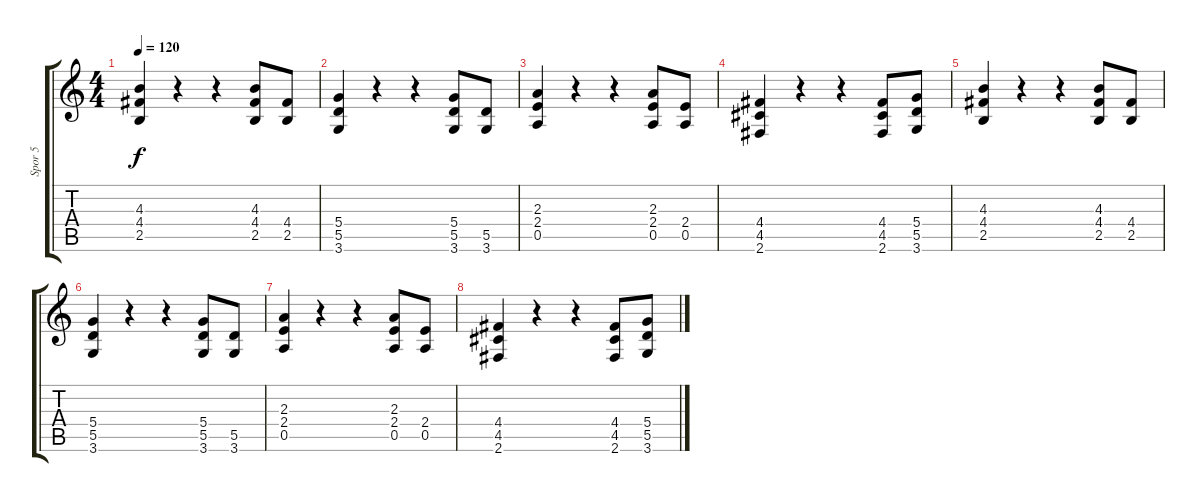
\track ("Spor 5" "Spor 5") {instrument overdrivenguitar}
\staff {score tabs}
\tuning (E4 B3 G3 D3 A2 E2) {hide}
\ts (4 4)
\tempo 120
\clef g2
\ks c
(4.3 4.4 2.5).4{dy f} r.4 r.4 (4.3 4.4 2.5).8 (4.4 2.5).8 |
(5.4 5.5 3.6).4 r.4 r.4 (5.4 5.5 3.6).8 (5.5 3.6).8 |
(2.3 2.4 0.5).4 r.4 r.4 (2.3 2.4 0.5).8 (2.4 0.5).8 |
(4.4 4.5 2.6).4 r.4 r.4 (4.4 4.5 2.6).8 (5.4 5.5 3.6).8 |
(4.3 4.4 2.5).4 r.4 r.4 (4.3 4.4 2.5).8 (4.4 2.5).8 |
(5.4 5.5 3.6).4 r.4 r.4 (5.4 5.5 3.6).8 (5.5 3.6).8 |
(2.3 2.4 0.5).4 r.4 r.4 (2.3 2.4 0.5).8 (2.4 0.5).8 |
(4.4 4.5 2.6).4 r.4 r.4 (4.4 4.5 2.6).8 (5.4 5.5 3.6).8
